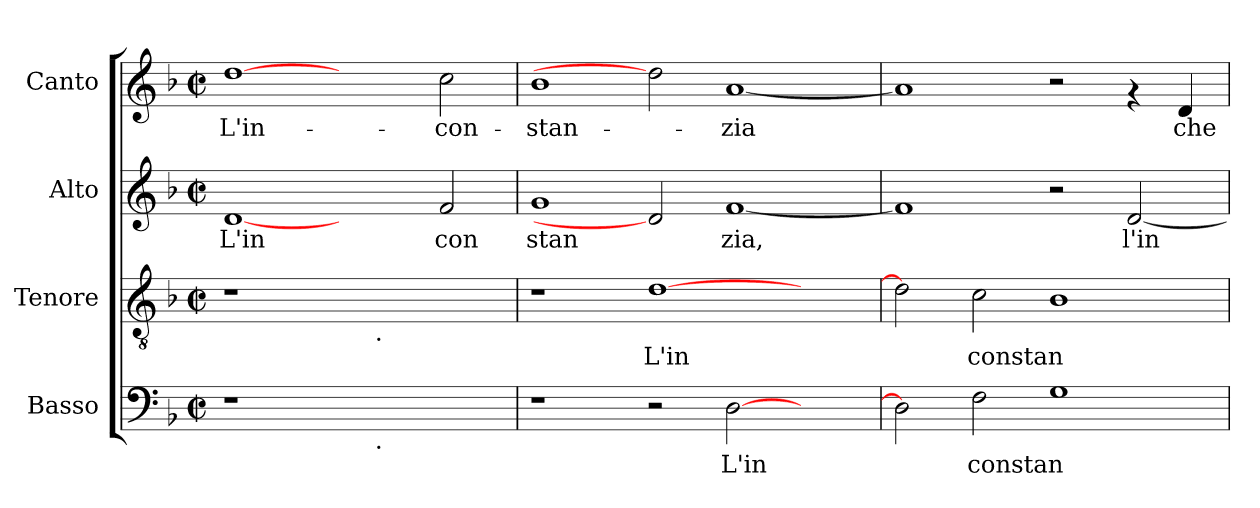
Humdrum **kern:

**kern	**text	**kern	**text	**kern	**text	**kern	**text
*part4	*part4	*part3	*part3	*part2	*part2	*part1	*part1
*staff4	*staff4	*staff3	*staff3	*staff2	*staff2	*staff1	*staff1
*I"Basso	*	*I"Tenore	*	*I"Alto	*	*I"Canto	*
!!LO:PB:g=z
*stria5	*	*stria5	*	*stria5	*	*stria5	*
*clefF4	*	*clefGv2	*	*clefG2	*	*clefG2	*
*k[b-]	*	*k[b-]	*	*k[b-]	*	*k[b-]	*
*F:	*	*F:	*	*F:	*	*F:	*
*M2/2	*	*M2/2	*	*M2/2	*	*M2/2	*
*met(c|)	*	*met(c|)	*	*met(c|)	*	*met(c|)	*
=1	=1	=1	=1	=1	=1	=1	=1
!	!	!	!	!	!LO:LY:b:cj	!	!LO:LY:b:cj
1r	.	1r	.	[1d	L'in	[1dd	L'in-
8ryy	.	8ryy	.	2ryy	.	2ryy	.
!	!	!LO:TX:b:t=.	!	!	!	!	!
!LO:TX:b:t=.	!	!	!	!	!	!	!
2..ryy	.	2..ryy	.	.	.	.	.
!	!	!	!	!	!LO:LY:b:cj	!	!LO:LY:b:cj
.	.	.	.	2f/	con	2cc\	-con-
=2	=2	=2	=2	=2	=2	=2	=2
!	!	!	!	!	!LO:LY:b:cj	!	!LO:LY:b:cj
1r	.	1r	.	1g	stan	1b-	-stan-
!	!	!	!LO:LY:b	!	!	!	!
2r	.	[>1d	L'in-	2d]	.	2dd]	.
!	!LO:LY:b	!	!	!	!LO:LY:b:cj	!	!LO:LY:b:cj
[>2D\	L'in	.	.	[<1f	zia,	[<1a	-zia
2ryy	.	2ryy	.	.	.	.	.
=3	=3	=3	=3	=3	=3	=3	=3
!	!LO:LY:b	!	!LO:LY:b	!	!LO:LY:b:cj	!	!LO:LY:b:cj
2D\]	.	2d\]	--	1f]	.	1a]	.
!	!LO:LY:b	!	!LO:LY:b	!	!	!	!
2F\	constan	2c\	-constan-	.	.	.	.
!	!LO:LY:b	!	!LO:LY:b	!	!	!	!
1G	.	1B-	--	2r	.	2r	.
!	!	!	!	!	!LO:LY:b:cj	!	!
.	.	.	.	[<2d/	l'in	4rf	.
!	!	!	!	!	!	!	!LO:LY:b:cj
.	.	.	.	.	.	4d/	che
=	=	=	=	=	=	=	=
*-	*-	*-	*-	*-	*-	*-	*-
